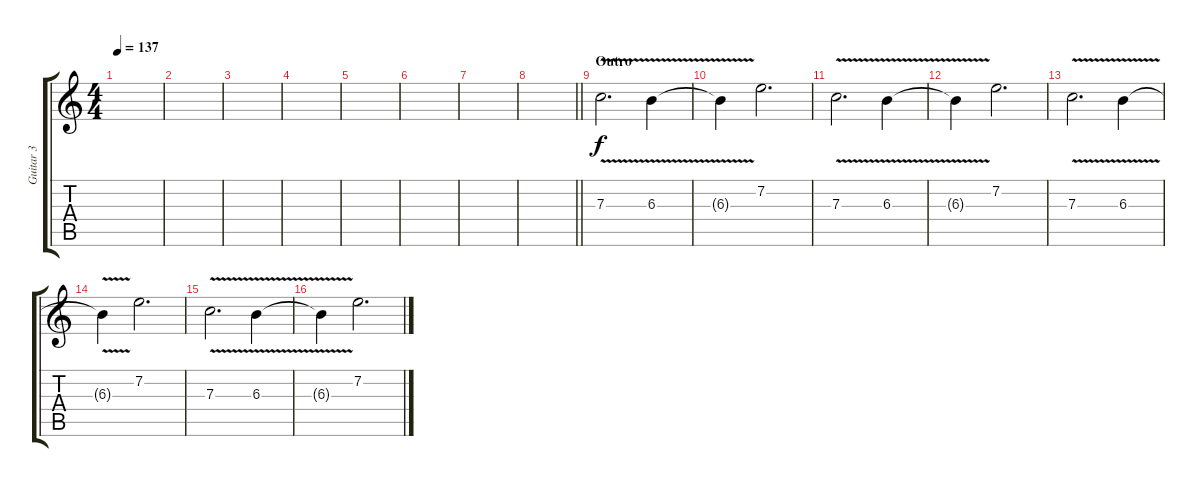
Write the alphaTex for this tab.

\track ("Guitar 3" "Guitar 3") {instrument distortionguitar}
\staff {score tabs}
\tuning (D4 A3 F3 C3 G2 D2) {hide}
\ts (4 4)
\tempo 137
\clef g2
\ks c
|
|
|
|
|
|
|
\barLineRight lightlight
|
\section ("" "Outro")
7.3{v}.2{d} 6.3{v}.4 |
6.3{t}.4 7.2.2{d} |
7.3{v}.2{d} 6.3{v}.4 |
6.3{t}.4 7.2.2{d} |
7.3{v}.2{d} 6.3{v}.4 |
6.3{t}.4 7.2.2{d} |
7.3{v}.2{d} 6.3{v}.4 |
6.3{t}.4 7.2.2{d}
